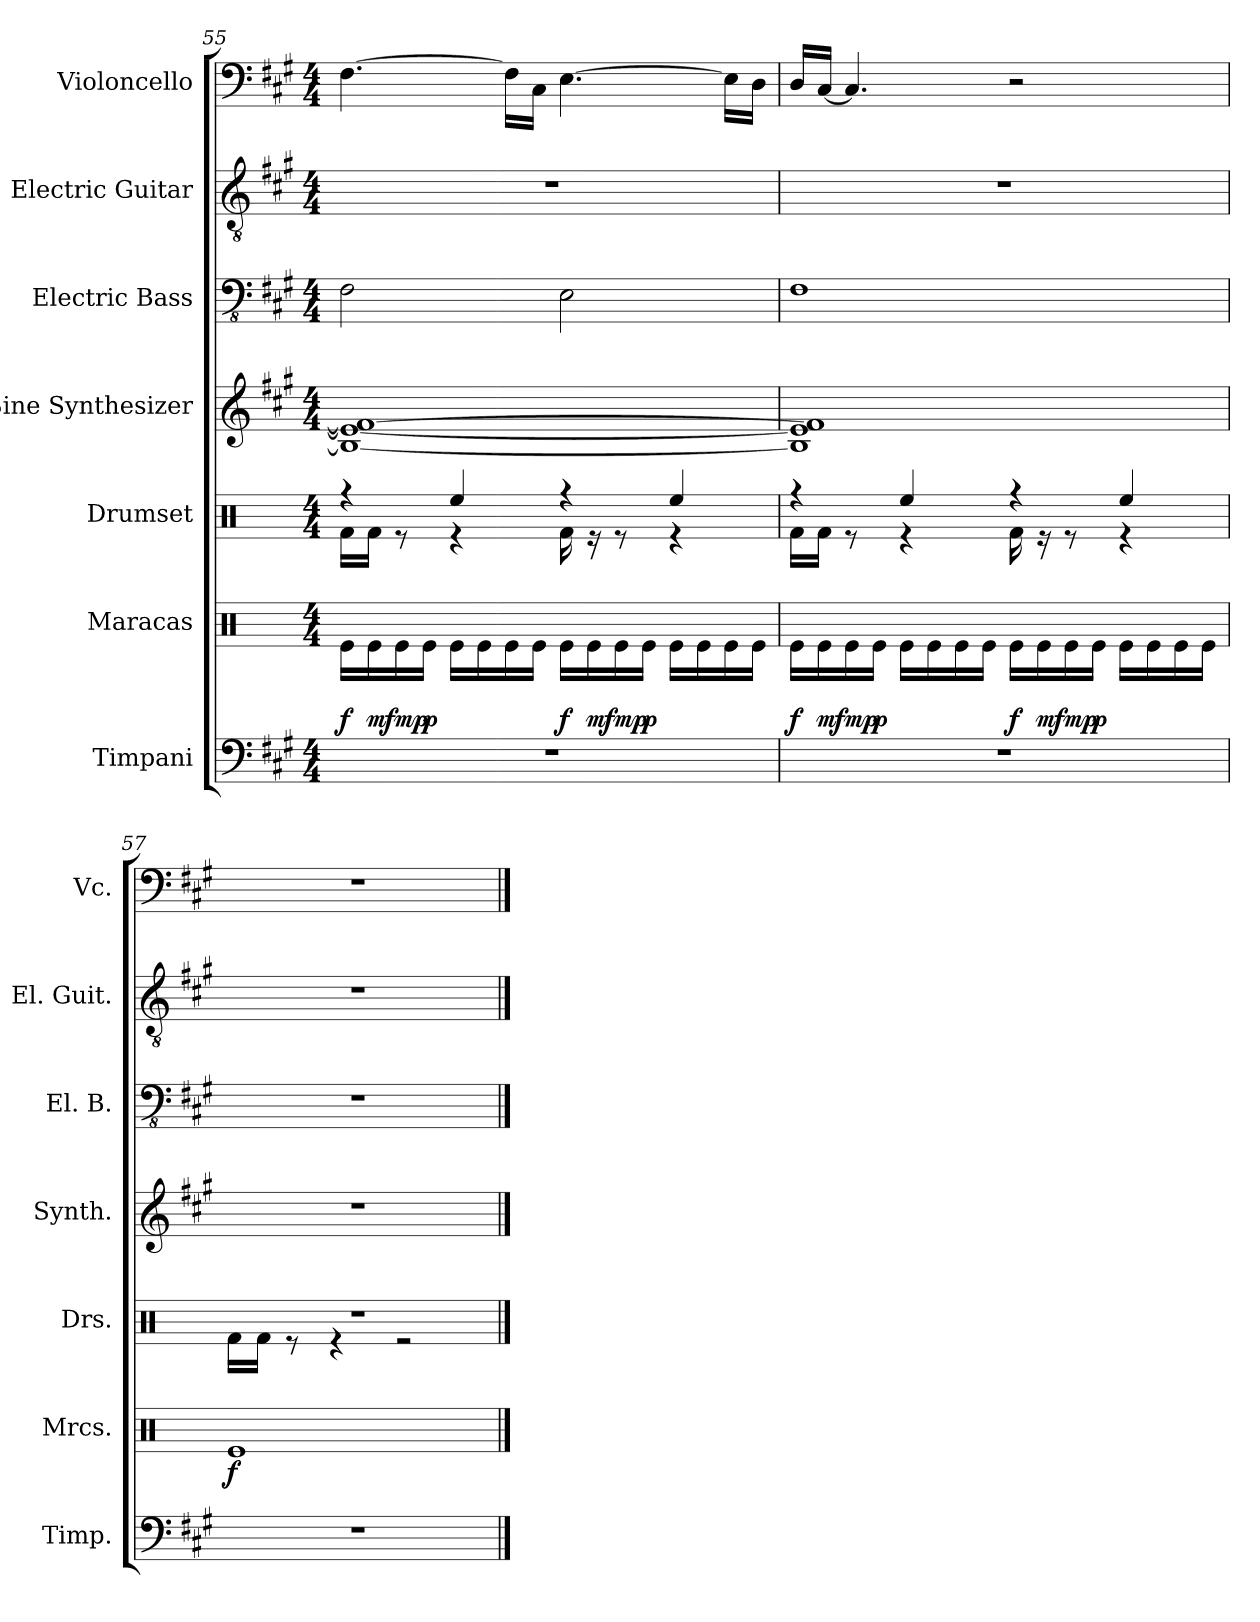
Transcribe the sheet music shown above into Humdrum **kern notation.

**kern	**kern	**dynam	**kern	**kern	**kern	**kern	**kern
*part7	*part6	*part6	*part5	*part4	*part3	*part2	*part1
*staff7	*staff6	*staff6	*staff5	*staff4	*staff3	*staff2	*staff1
*I"Timpani	*I"Maracas	*	*I"Drumset	*I"Sine Synthesizer	*I"Electric Bass	*I"Electric Guitar	*I"Violoncello
*I'Timp.	*I'Mrcs.	*	*I'Drs.	*I'Synth.	*I'El. B.	*I'El. Guit.	*I'Vc.
*clefF4	*clefX	*	*clefX	*clefG2	*clefFv4	*clefGv2	*clefF4
*k[f#c#g#]	*k[]	*	*k[]	*k[f#c#g#]	*k[f#c#g#]	*k[f#c#g#]	*k[f#c#g#]
*M4/4	*M4/4	*	*M4/4	*M4/4	*M4/4	*M4/4	*M4/4
=55	=55	=55	=55	=55	=55	=55	=55
*	*	*	*^	*	*	*	*
!	!	!LO:DY:b	!	!	!	!	!	!
1r	16Re\LL	f	4r	16Rf\LL	1B_ 1e_ 1f#_	2FF#\	1r	[4.F#\
!	!	!LO:DY:b	!	!	!	!	!	!
.	16Re\	mf	.	16Rf\JJ	.	.	.	.
!	!	!LO:DY:b	!	!	!	!	!	!
.	16Re\	mp	.	8r	.	.	.	.
!	!	!LO:DY:b	!	!	!	!	!	!
.	16Re\JJ	p	.	.	.	.	.	.
.	16Re\LL	.	4Ree/	4r	.	.	.	.
.	16Re\	.	.	.	.	.	.	.
.	16Re\	.	.	.	.	.	.	16F#\LL]
.	16Re\JJ	.	.	.	.	.	.	16C#\JJ
!	!	!LO:DY:b	!	!	!	!	!	!
.	16Re\LL	f	4r	16Rf\	.	2EE\	.	[4.E\
!	!	!LO:DY:b	!	!	!	!	!	!
.	16Re\	mf	.	16r	.	.	.	.
!	!	!LO:DY:b	!	!	!	!	!	!
.	16Re\	mp	.	8r	.	.	.	.
!	!	!LO:DY:b	!	!	!	!	!	!
.	16Re\JJ	p	.	.	.	.	.	.
.	16Re\LL	.	4Ree/	4r	.	.	.	.
.	16Re\	.	.	.	.	.	.	.
.	16Re\	.	.	.	.	.	.	16E\LL]
.	16Re\JJ	.	.	.	.	.	.	16D\JJ
!!LO:PB:g=z
=56	=56	=56	=56	=56	=56	=56	=56	=56
!	!	!LO:DY:b	!	!	!	!	!	!
1r	16Re\LL	f	4r	16Rf\LL	1B] 1e] 1f#]	1FF#	1r	16D/LL
!	!	!LO:DY:b	!	!	!	!	!	!
.	16Re\	mf	.	16Rf\JJ	.	.	.	[16C#/JJ
!	!	!LO:DY:b	!	!	!	!	!	!
.	16Re\	mp	.	8r	.	.	.	4.C#/]
!	!	!LO:DY:b	!	!	!	!	!	!
.	16Re\JJ	p	.	.	.	.	.	.
.	16Re\LL	.	4Ree/	4r	.	.	.	.
.	16Re\	.	.	.	.	.	.	.
.	16Re\	.	.	.	.	.	.	.
.	16Re\JJ	.	.	.	.	.	.	.
!	!	!LO:DY:b	!	!	!	!	!	!
.	16Re\LL	f	4r	16Rf\	.	.	.	2r
!	!	!LO:DY:b	!	!	!	!	!	!
.	16Re\	mf	.	16r	.	.	.	.
!	!	!LO:DY:b	!	!	!	!	!	!
.	16Re\	mp	.	8r	.	.	.	.
!	!	!LO:DY:b	!	!	!	!	!	!
.	16Re\JJ	p	.	.	.	.	.	.
.	16Re\LL	.	4Ree/	4r	.	.	.	.
.	16Re\	.	.	.	.	.	.	.
.	16Re\	.	.	.	.	.	.	.
.	16Re\JJ	.	.	.	.	.	.	.
=57	=57	=57	=57	=57	=57	=57	=57	=57
!	!	!LO:DY:b	!	!	!	!	!	!
1r	1Re	f	1r	16Rf\LL	1r	1r	1r	1r
.	.	.	.	16Rf\JJ	.	.	.	.
.	.	.	.	8r	.	.	.	.
.	.	.	.	4r	.	.	.	.
.	.	.	.	2r	.	.	.	.
*	*	*	*v	*v	*	*	*	*
==	==	==	==	==	==	==	==
*-	*-	*-	*-	*-	*-	*-	*-
